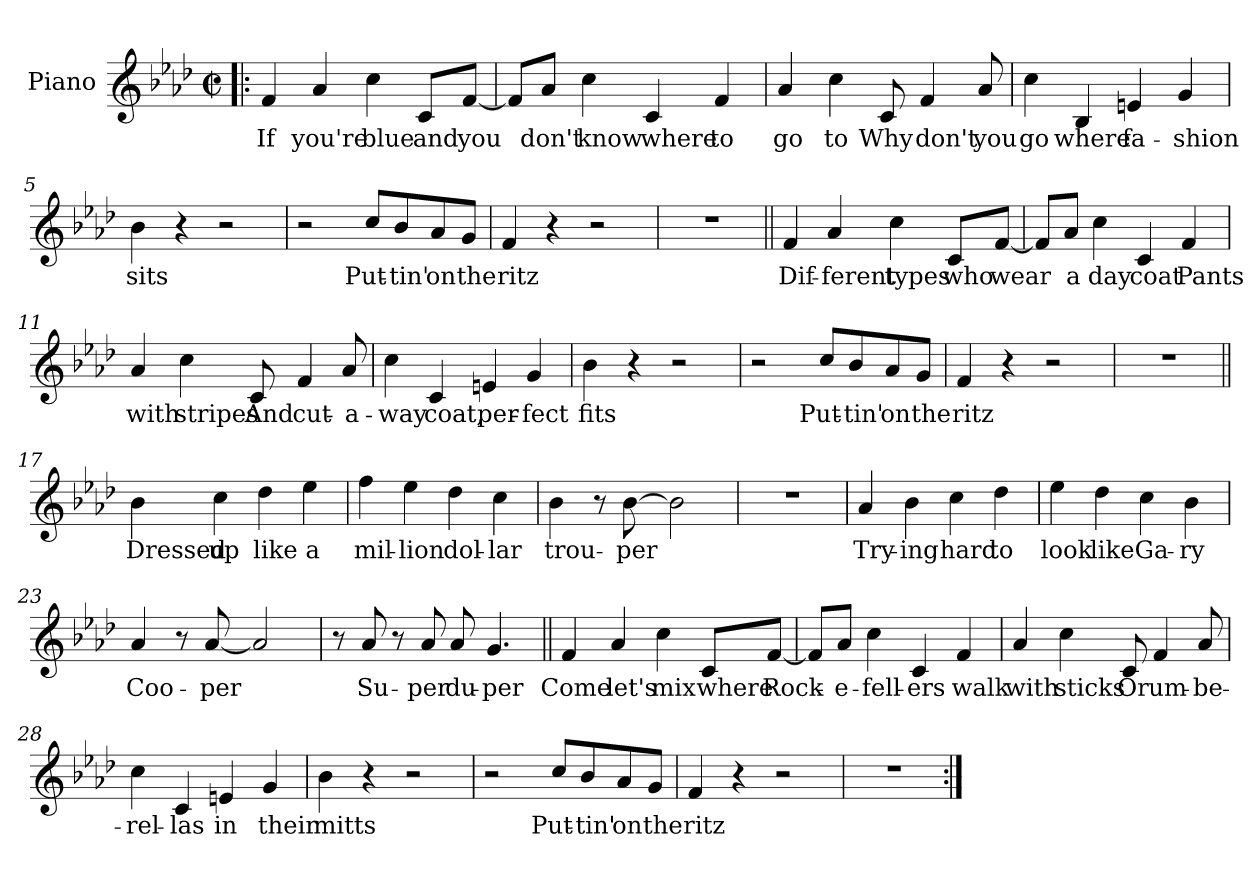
**kern	**text
*part1	*part1
*staff1	*staff1
*I"Piano	*
*I'Pno.	*
*clefG2	*
*k[b-e-a-d-]	*
*M2/2	*
*met(c|)	*
=1!|:	=1!|:
4f/	If
4a-/	you're
4cc\	blue
8c/L	and
[8f/J	you
=2	=2
8f/L]	.
8a-/J	don't
4cc\	know
4c/	where
4f/	to
=3	=3
4a-/	go
4cc\	to
8c/	Why
4f/	don't
8a-/	you
=4	=4
4cc\	go
4B-/	where
4en/	fa-
4g/	-shion
!!LO:LB:g=z
=5	=5
4b-\	sits
4r	.
2r	.
=6	=6
2r	.
8cc/L	Put-
8b-/	-tin'
8a-/	on
8g/J	the
=7	=7
4f/	ritz
4r	.
2r	.
=8	=8
1r	.
!!LO:LB:g=z
=9||	=9||
4f/	Dif-
4a-/	-ferent
4cc\	types
8c/L	who
[8f/J	wear
=10	=10
8f/L]	.
8a-/J	a
4cc\	day
4c/	coat
4f/	Pants
=11	=11
4a-/	with
4cc\	stripes
8c/	And
4f/	cut-
8a-/	-a-
=12	=12
4cc\	-way
4c/	coat,
4en/	per-
4g/	-fect
!!LO:LB:g=z
=13	=13
4b-\	fits
4r	.
2r	.
=14	=14
2r	.
8cc/L	Put-
8b-/	-tin'
8a-/	on
8g/J	the
=15	=15
4f/	ritz
4r	.
2r	.
=16	=16
1r	.
!!LO:LB:g=z
=17||	=17||
4b-\	Dressed
4cc\	up
4dd-\	like
4ee-\	a
=18	=18
4ff\	mil-
4ee-\	-lion
4dd-\	dol-
4cc\	-lar
=19	=19
4b-\	trou-
8r	.
[8b-\	-per
2b-\]	.
=20	=20
1r	.
=21	=21
4a-/	Try-
4b-\	-ing
4cc\	hard
4dd-\	to
=22	=22
4ee-\	look
4dd-\	like
4cc\	Ga-
4b-\	-ry
!!LO:LB:g=z
=23	=23
4a-/	Coo-
8r	.
[8a-/	-per
2a-/]	.
=24	=24
8r	.
8a-/	Su-
8r	.
8a-/	-per
8a-/	du-
4.g/	-per
!!LO:LB:g=z
=25||	=25||
4f/	Come
4a-/	let's
4cc\	mix
8c/L	where
[8f/J	Rock-
=26	=26
8f/L]	.
8a-/J	-e-
4cc\	-fell-
4c/	-ers
4f/	walk
=27	=27
4a-/	with
4cc\	sticks
8c/	Or
4f/	um-
8a-/	-be-
=28	=28
4cc\	-rel-
4c/	-las
4en/	in
4g/	their
!!LO:LB:g=z
=29	=29
4b-\	mitts
4r	.
2r	.
=30	=30
2r	.
8cc/L	Put-
8b-/	-tin'
8a-/	on
8g/J	the
=31	=31
4f/	ritz
4r	.
2r	.
=32	=32
1r	.
=:|!	=:|!
*-	*-
